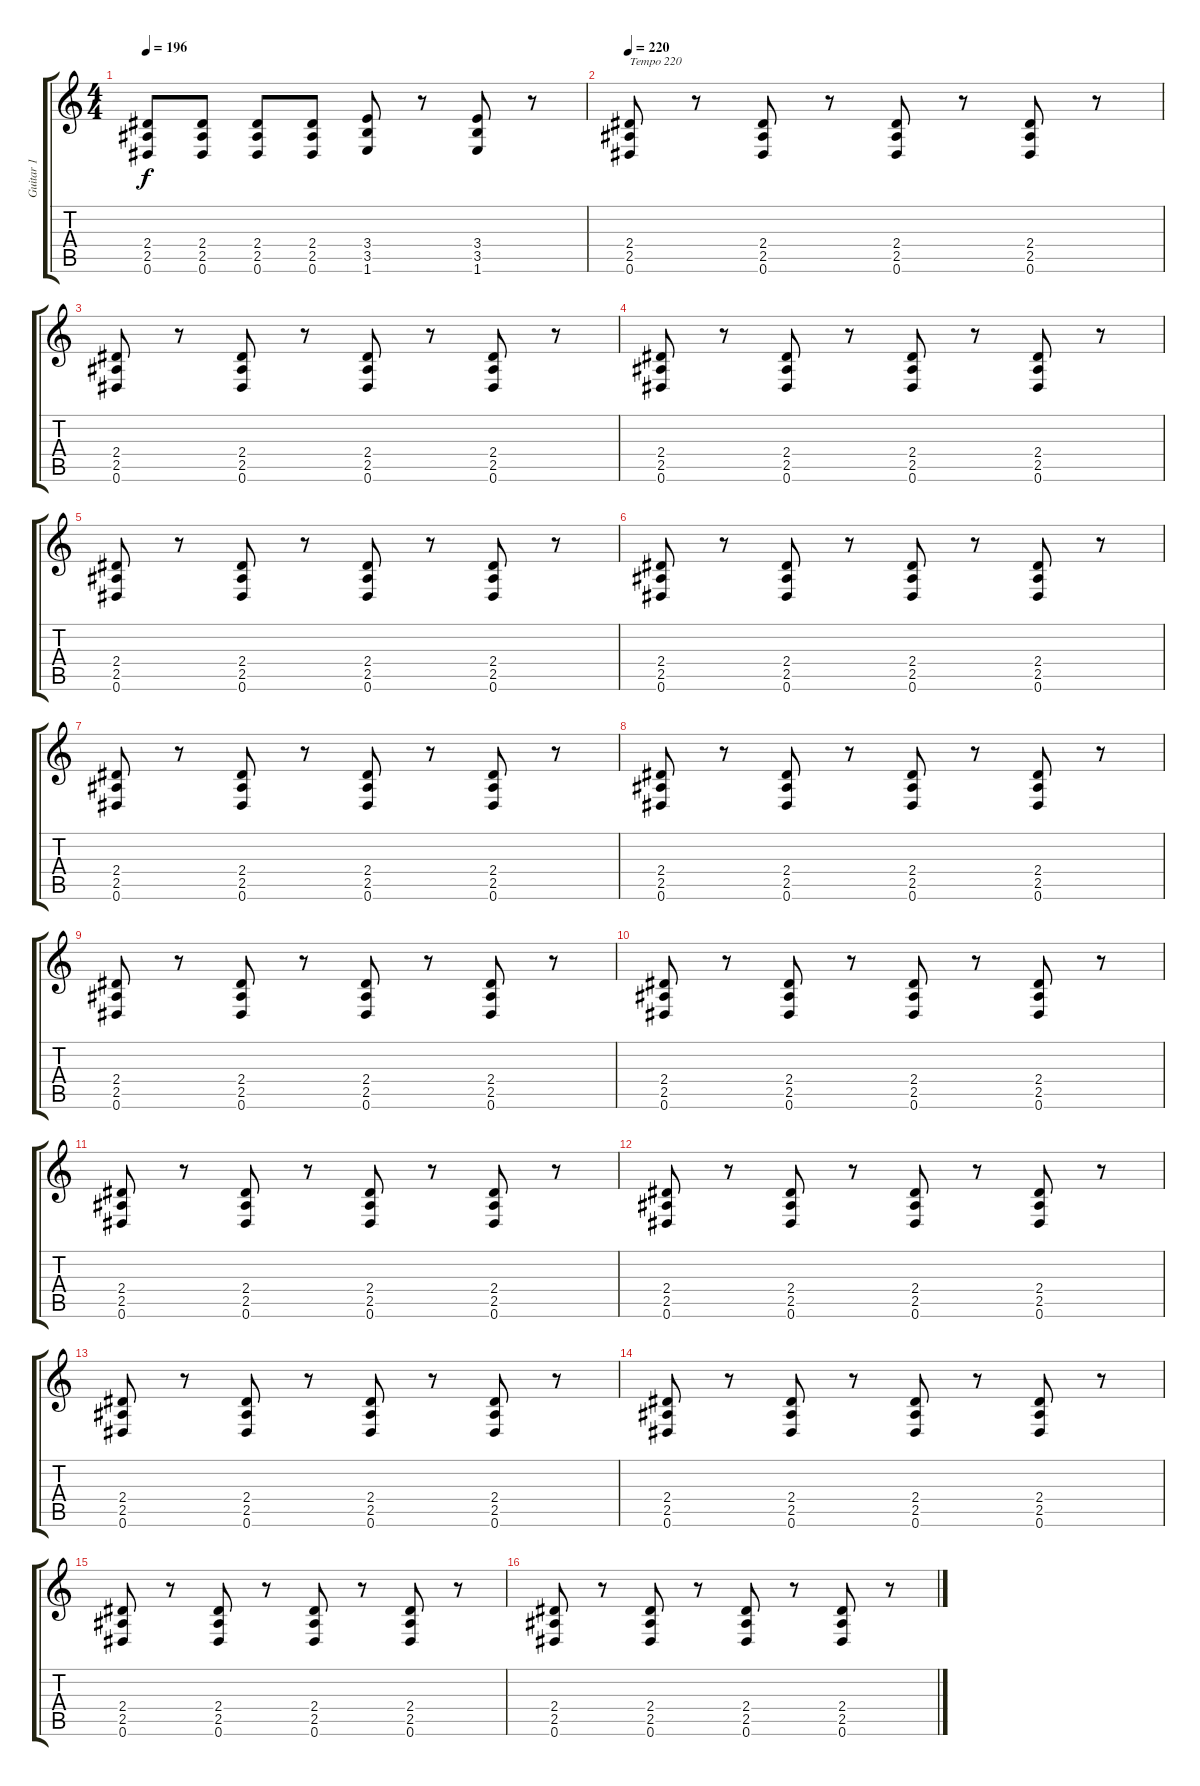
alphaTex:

\track ("Guitar 1" "Guitar 1") {instrument distortionguitar}
\staff {score tabs}
\tuning (Eb4 Bb3 Gb3 Db3 Ab2 Eb2) {hide}
\ts (4 4)
\tempo 196
\clef g2
\ks c
(2.4 2.5 0.6).8{dy f} (2.4 2.5 0.6).8 (2.4 2.5 0.6).8 (2.4 2.5 0.6).8 (3.4 3.5 1.6).8 r.8 (3.4 3.5 1.6).8 r.8 |
\tempo 220
(2.4 2.5 0.6).8{txt "Tempo 220"} r.8 (2.4 2.5 0.6).8 r.8 (2.4 2.5 0.6).8 r.8 (2.4 2.5 0.6).8 r.8 |
(2.4 2.5 0.6).8 r.8 (2.4 2.5 0.6).8 r.8 (2.4 2.5 0.6).8 r.8 (2.4 2.5 0.6).8 r.8 |
(2.4 2.5 0.6).8 r.8 (2.4 2.5 0.6).8 r.8 (2.4 2.5 0.6).8 r.8 (2.4 2.5 0.6).8 r.8 |
(2.4 2.5 0.6).8 r.8 (2.4 2.5 0.6).8 r.8 (2.4 2.5 0.6).8 r.8 (2.4 2.5 0.6).8 r.8 |
(2.4 2.5 0.6).8 r.8 (2.4 2.5 0.6).8 r.8 (2.4 2.5 0.6).8 r.8 (2.4 2.5 0.6).8 r.8 |
(2.4 2.5 0.6).8 r.8 (2.4 2.5 0.6).8 r.8 (2.4 2.5 0.6).8 r.8 (2.4 2.5 0.6).8 r.8 |
(2.4 2.5 0.6).8 r.8 (2.4 2.5 0.6).8 r.8 (2.4 2.5 0.6).8 r.8 (2.4 2.5 0.6).8 r.8 |
(2.4 2.5 0.6).8 r.8 (2.4 2.5 0.6).8 r.8 (2.4 2.5 0.6).8 r.8 (2.4 2.5 0.6).8 r.8 |
(2.4 2.5 0.6).8 r.8 (2.4 2.5 0.6).8 r.8 (2.4 2.5 0.6).8 r.8 (2.4 2.5 0.6).8 r.8 |
(2.4 2.5 0.6).8 r.8 (2.4 2.5 0.6).8 r.8 (2.4 2.5 0.6).8 r.8 (2.4 2.5 0.6).8 r.8 |
(2.4 2.5 0.6).8 r.8 (2.4 2.5 0.6).8 r.8 (2.4 2.5 0.6).8 r.8 (2.4 2.5 0.6).8 r.8 |
(2.4 2.5 0.6).8 r.8 (2.4 2.5 0.6).8 r.8 (2.4 2.5 0.6).8 r.8 (2.4 2.5 0.6).8 r.8 |
(2.4 2.5 0.6).8 r.8 (2.4 2.5 0.6).8 r.8 (2.4 2.5 0.6).8 r.8 (2.4 2.5 0.6).8 r.8 |
(2.4 2.5 0.6).8 r.8 (2.4 2.5 0.6).8 r.8 (2.4 2.5 0.6).8 r.8 (2.4 2.5 0.6).8 r.8 |
(2.4 2.5 0.6).8 r.8 (2.4 2.5 0.6).8 r.8 (2.4 2.5 0.6).8 r.8 (2.4 2.5 0.6).8 r.8
